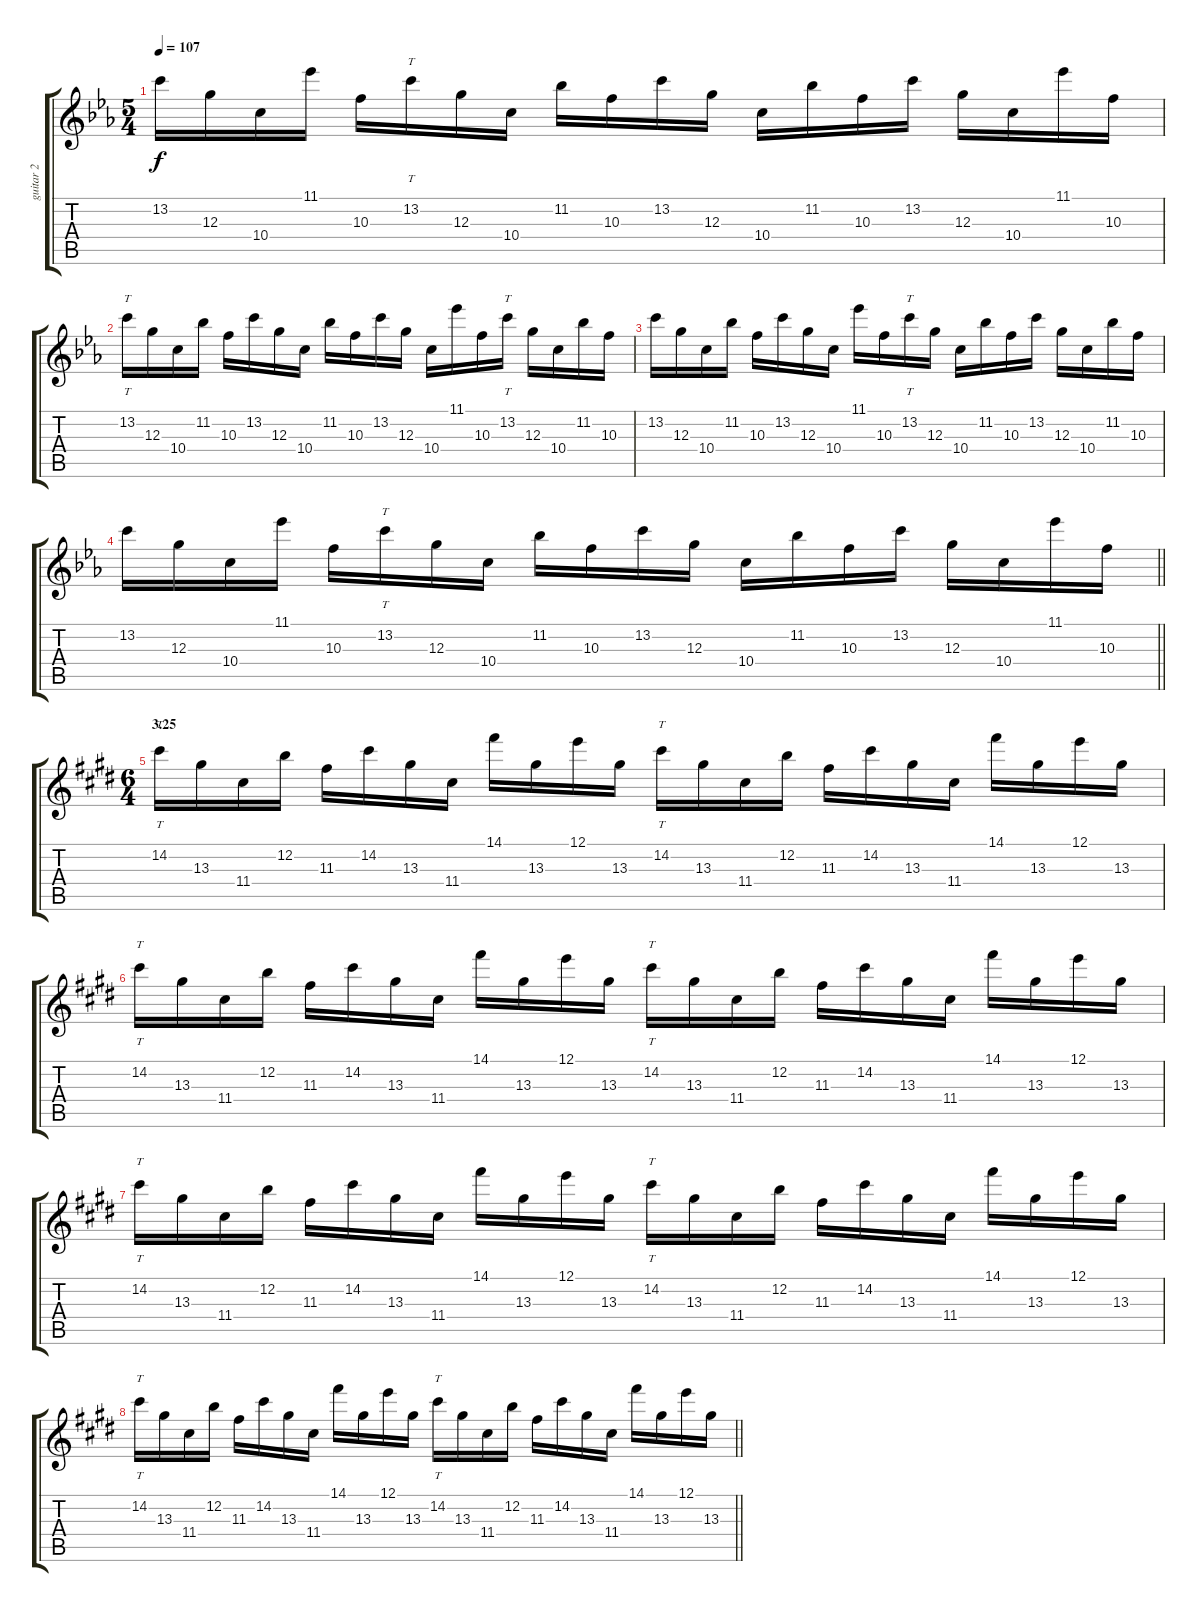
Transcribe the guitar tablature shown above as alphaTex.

\track ("guitar 2" "guitar 2") {instrument electricguitarjazz}
\staff {score tabs}
\tuning (E4 B3 G3 D3 A2 E2) {hide}
\ts (5 4)
\tempo 107
\clef g2
\ks eb
13.2.16{dy f} 12.3.16 10.4.16 11.1.16 10.3.16 13.2.16{tt} 12.3.16 10.4.16 11.2.16 10.3.16 13.2.16 12.3.16 10.4.16 11.2.16 10.3.16 13.2.16 12.3.16 10.4.16 11.1.16 10.3.16 |
13.2.16{tt} 12.3.16 10.4.16 11.2.16 10.3.16 13.2.16 12.3.16 10.4.16 11.2.16 10.3.16 13.2.16 12.3.16 10.4.16 11.1.16 10.3.16 13.2.16{tt} 12.3.16 10.4.16 11.2.16 10.3.16 |
13.2.16 12.3.16 10.4.16 11.2.16 10.3.16 13.2.16 12.3.16 10.4.16 11.1.16 10.3.16 13.2.16{tt} 12.3.16 10.4.16 11.2.16 10.3.16 13.2.16 12.3.16 10.4.16 11.2.16 10.3.16 |
\barLineRight lightlight
13.2.16 12.3.16 10.4.16 11.1.16 10.3.16 13.2.16{tt} 12.3.16 10.4.16 11.2.16 10.3.16 13.2.16 12.3.16 10.4.16 11.2.16 10.3.16 13.2.16 12.3.16 10.4.16 11.1.16 10.3.16 |
\ts (6 4)
\section ("" "3.25")
\ks e
14.2.16{tt} 13.3.16 11.4.16 12.2.16 11.3.16 14.2.16 13.3.16 11.4.16 14.1.16 13.3.16 12.1.16 13.3.16 14.2.16{tt} 13.3.16 11.4.16 12.2.16 11.3.16 14.2.16 13.3.16 11.4.16 14.1.16 13.3.16 12.1.16 13.3.16 |
14.2.16{tt} 13.3.16 11.4.16 12.2.16 11.3.16 14.2.16 13.3.16 11.4.16 14.1.16 13.3.16 12.1.16 13.3.16 14.2.16{tt} 13.3.16 11.4.16 12.2.16 11.3.16 14.2.16 13.3.16 11.4.16 14.1.16 13.3.16 12.1.16 13.3.16 |
14.2.16{tt} 13.3.16 11.4.16 12.2.16 11.3.16 14.2.16 13.3.16 11.4.16 14.1.16 13.3.16 12.1.16 13.3.16 14.2.16{tt} 13.3.16 11.4.16 12.2.16 11.3.16 14.2.16 13.3.16 11.4.16 14.1.16 13.3.16 12.1.16 13.3.16 |
\barLineRight lightlight
14.2.16{tt} 13.3.16 11.4.16 12.2.16 11.3.16 14.2.16 13.3.16 11.4.16 14.1.16 13.3.16 12.1.16 13.3.16 14.2.16{tt} 13.3.16 11.4.16 12.2.16 11.3.16 14.2.16 13.3.16 11.4.16 14.1.16 13.3.16 12.1.16 13.3.16
